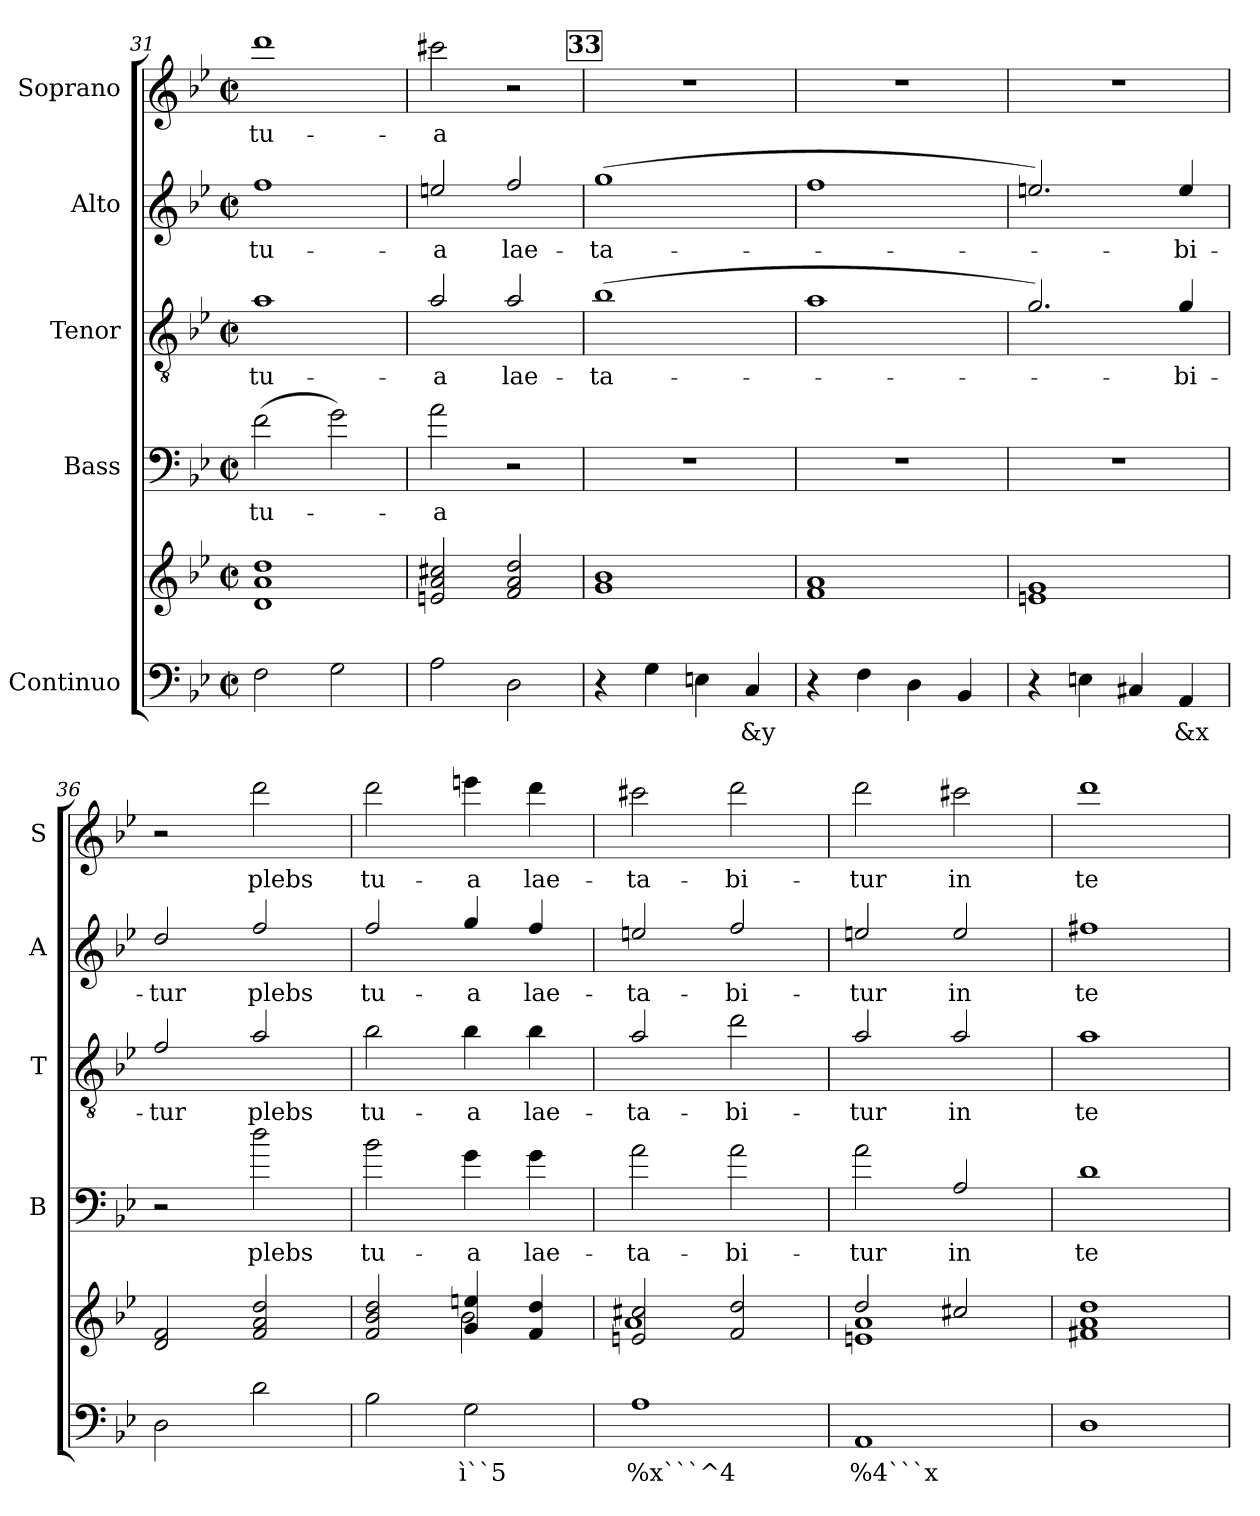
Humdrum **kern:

**kern	**text	**kern	**kern	**text	**kern	**text	**kern	**text	**kern	**text
*part5	*part5	*part5	*part4	*part4	*part3	*part3	*part2	*part2	*part1	*part1
*staff6	*staff6	*staff5	*staff4	*staff4	*staff3	*staff3	*staff2	*staff2	*staff1	*staff1
*I"Continuo	*	*	*I"Bass	*	*I"Tenor	*	*I"Alto	*	*I"Soprano	*
*	*	*	*I'B	*	*I'T	*	*I'A	*	*I'S	*
*clefF4	*	*clefG2	*clefF4	*	*clefGv2	*	*clefG2	*	*clefG2	*
*	*	*	*ITrd7c12	*	*ITrd7c12	*	*ITrd7c12	*	*ITrd7c12	*
*k[b-e-]	*	*k[b-e-]	*k[b-e-]	*	*k[b-e-]	*	*k[b-e-]	*	*k[b-e-]	*
*B-:	*	*B-:	*B-:	*	*B-:	*	*B-:	*	*B-:	*
*M2/2	*	*M2/2	*M2/2	*	*M2/2	*	*M2/2	*	*M2/2	*
*met(c|)	*	*met(c|)	*met(c|)	*	*met(c|)	*	*met(c|)	*	*met(c|)	*
=31	=31	=31	=31	=31	=31	=31	=31	=31	=31	=31
!	!	!	!	!LO:LY:b	!	!	!	!	!	!
!	!	!	!	!	!	!LO:LY:b	!	!	!	!
!	!	!	!	!	!	!	!	!LO:LY:b	!	!
!	!	!	!	!	!	!	!	!	!	!LO:LY:b
2F\	.	1d! 1a! 1dd!	(>2F\	tu-	1A	tu-	1f	tu-	1dd	tu-
2G\	.	.	2G\)	.	.	.	.	.	.	.
=32	=32	=32	=32	=32	=32	=32	=32	=32	=32	=32
!	!	!	!	!LO:LY:b	!	!	!	!	!	!
!	!	!	!	!	!	!LO:LY:b	!	!	!	!
!	!	!	!	!	!	!	!	!LO:LY:b	!	!
!	!	!	!	!	!	!	!	!	!	!LO:LY:b
2A\	.	2en!/ 2a!/ 2cc#X!/	2A\	-a	2A/	-a	2en/	-a	2cc#X\	-a
!	!	!	!	!	!	!LO:LY:b	!	!	!	!
!	!	!	!	!	!	!	!	!LO:LY:b	!	!
2D\	.	2f!/ 2a!/ 2dd!/	2r	.	2A/	lae-	2f/	lae-	2r	.
!!LO:REH:place=s1:a:B:fs=8.3:t=33
=33	=33	=33	=33	=33	=33	=33	=33	=33	=33	=33
!	!	!	!	!	!	!LO:LY:b	!	!	!	!
!	!	!	!	!	!	!	!	!LO:LY:b	!	!
4r	.	1g! 1b-!	1r	.	(>1B-	-ta-	(<1g	-ta-	1r	.
4G\	.	.	.	.	.	.	.	.	.	.
4En\	.	.	.	.	.	.	.	.	.	.
!	!LO:LY:b	!	!	!	!	!	!	!	!	!
4C/	&y	.	.	.	.	.	.	.	.	.
=34	=34	=34	=34	=34	=34	=34	=34	=34	=34	=34
4r	.	1f! 1a!	1r	.	1A	.	1f	.	1r	.
4F\	.	.	.	.	.	.	.	.	.	.
4D\	.	.	.	.	.	.	.	.	.	.
4BB-/	.	.	.	.	.	.	.	.	.	.
=35	=35	=35	=35	=35	=35	=35	=35	=35	=35	=35
4r	.	1en! 1g!	1r	.	2.G/)	.	2.en/)	.	1r	.
4En\	.	.	.	.	.	.	.	.	.	.
4C#X/	.	.	.	.	.	.	.	.	.	.
!	!LO:LY:b	!	!	!	!	!	!	!	!	!
!	!	!	!	!	!	!LO:LY:b	!	!	!	!
!	!	!	!	!	!	!	!	!LO:LY:b	!	!
4AA/	&x	.	.	.	4G/	-bi-	4e/	-bi-	.	.
=36	=36	=36	=36	=36	=36	=36	=36	=36	=36	=36
!	!	!	!	!	!	!LO:LY:b	!	!	!	!
!	!	!	!	!	!	!	!	!LO:LY:b	!	!
2D\	.	2d!/ 2f!/	2r	.	2F/	-tur	2d/	-tur	2r	.
!	!	!	!	!LO:LY:b	!	!	!	!	!	!
!	!	!	!	!	!	!LO:LY:b	!	!	!	!
!	!	!	!	!	!	!	!	!LO:LY:b	!	!
!	!	!	!	!	!	!	!	!	!	!LO:LY:b
2d\	.	2f!/ 2a!/ 2dd!/	2d\	plebs	2A/	plebs	2f/	plebs	2dd\	plebs
=37	=37	=37	=37	=37	=37	=37	=37	=37	=37	=37
*	*	*^	*	*	*	*	*	*	*	*
!	!	!	!	!	!LO:LY:b	!	!	!	!	!	!
!	!	!	!	!	!	!	!LO:LY:b	!	!	!	!
!	!	!	!	!	!	!	!	!	!LO:LY:b	!	!
!	!	!	!	!	!	!	!	!	!	!	!LO:LY:b
2B-\	.	2f!/ 2b-!/ 2dd!/	2ryy	2B-\	tu-	2B-\	tu-	2f/	tu-	2dd\	tu-
!	!LO:LY:b	!	!	!	!	!	!	!	!	!	!
!	!	!	!	!	!LO:LY:b	!	!	!	!	!	!
!	!	!	!	!	!	!	!LO:LY:b	!	!	!	!
!	!	!	!	!	!	!	!	!	!LO:LY:b	!	!
!	!	!	!	!	!	!	!	!	!	!	!LO:LY:b
2G\	ì``5	4g!/ 4een!/	2b-!\	4G\	-a	4B-\	-a	4g/	-a	4een\	-a
!	!	!	!	!	!LO:LY:b	!	!	!	!	!	!
!	!	!	!	!	!	!	!LO:LY:b	!	!	!	!
!	!	!	!	!	!	!	!	!	!LO:LY:b	!	!
!	!	!	!	!	!	!	!	!	!	!	!LO:LY:b
.	.	4f!/ 4dd!/	.	4G\	lae-	4B-\	lae-	4f/	lae-	4dd\	lae-
!!LO:PB:g=z
=38	=38	=38	=38	=38	=38	=38	=38	=38	=38	=38	=38
!	!LO:LY:b	!	!	!	!	!	!	!	!	!	!
!	!	!	!	!	!LO:LY:b	!	!	!	!	!	!
!	!	!	!	!	!	!	!LO:LY:b	!	!	!	!
!	!	!	!	!	!	!	!	!	!LO:LY:b	!	!
!	!	!	!	!	!	!	!	!	!	!	!LO:LY:b
1A	%x```^4	2en!/ 2cc#X!/	1a!	2A\	-ta-	2A/	-ta-	2en/	-ta-	2cc#X\	-ta-
!	!	!	!	!	!LO:LY:b	!	!	!	!	!	!
!	!	!	!	!	!	!	!LO:LY:b	!	!	!	!
!	!	!	!	!	!	!	!	!	!LO:LY:b	!	!
!	!	!	!	!	!	!	!	!	!	!	!LO:LY:b
.	.	2f!/ 2dd!/	.	2A\	-bi-	2d\	-bi-	2f/	-bi-	2dd\	-bi-
=39	=39	=39	=39	=39	=39	=39	=39	=39	=39	=39	=39
!	!LO:LY:b	!	!	!	!	!	!	!	!	!	!
!	!	!	!	!	!LO:LY:b	!	!	!	!	!	!
!	!	!	!	!	!	!	!LO:LY:b	!	!	!	!
!	!	!	!	!	!	!	!	!	!LO:LY:b	!	!
!	!	!	!	!	!	!	!	!	!	!	!LO:LY:b
1AA	%4```x	2dd!/	1en! 1a!	2A\	-tur	2A/	-tur	2en/	-tur	2dd\	-tur
!	!	!	!	!	!LO:LY:b	!	!	!	!	!	!
!	!	!	!	!	!	!	!LO:LY:b	!	!	!	!
!	!	!	!	!	!	!	!	!	!LO:LY:b	!	!
!	!	!	!	!	!	!	!	!	!	!	!LO:LY:b
.	.	2cc#X!/	.	2AA/	in	2A/	in	2e/	in	2cc#X\	in
*	*	*v	*v	*	*	*	*	*	*	*	*
=40	=40	=40	=40	=40	=40	=40	=40	=40	=40	=40
!	!	!	!	!LO:LY:b	!	!	!	!	!	!
!	!	!	!	!	!	!LO:LY:b	!	!	!	!
!	!	!	!	!	!	!	!	!LO:LY:b	!	!
!	!	!	!	!	!	!	!	!	!	!LO:LY:b
1D	.	1f#X! 1a! 1dd!	1D	te	1A	te	1f#X	te	1dd	te
=	=	=	=	=	=	=	=	=	=	=
*-	*-	*-	*-	*-	*-	*-	*-	*-	*-	*-
